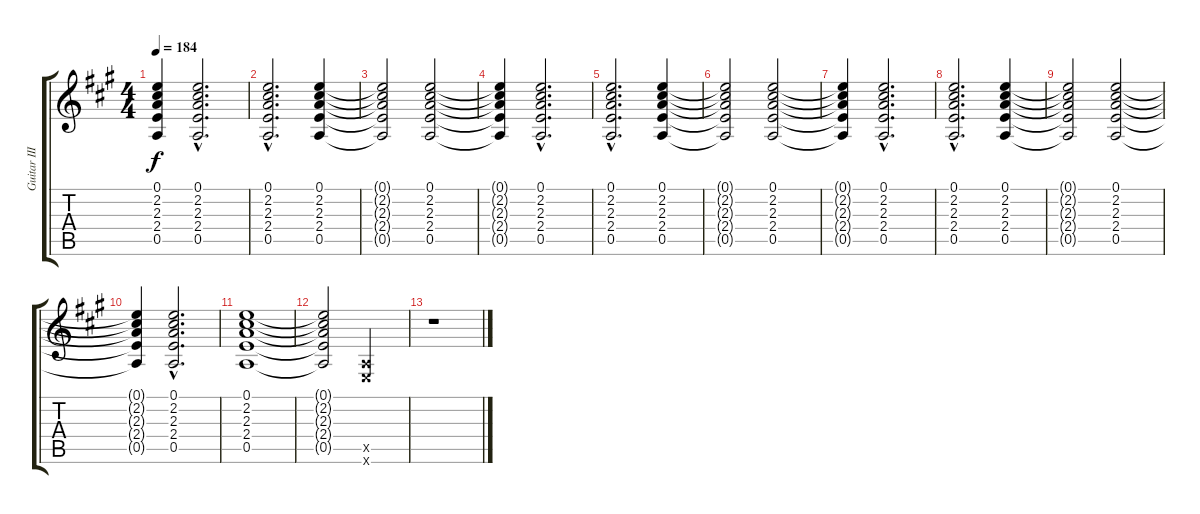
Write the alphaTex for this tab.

\track ("Guitar III" "Guitar III") {instrument distortionguitar}
\staff {score tabs}
\tuning (E4 B3 G3 D3 A2 E2) {hide}
\ts (4 4)
\tempo 184
\clef g2
\ks a
(0.1{t} 2.2{t} 2.3{t} 2.4{t} 0.5{t}).4{dy f} (0.1{hac} 2.2{hac} 2.3{hac} 2.4{hac} 0.5{hac}).2{d} |
(0.1{hac} 2.2{hac} 2.3{hac} 2.4{hac} 0.5{hac}).2{d} (0.1 2.2 2.3 2.4 0.5).4 |
(0.1{t} 2.2{t} 2.3{t} 2.4{t} 0.5{t}).2 (0.1 2.2 2.3 2.4 0.5).2 |
(0.1{t} 2.2{t} 2.3{t} 2.4{t} 0.5{t}).4 (0.1{hac} 2.2{hac} 2.3{hac} 2.4{hac} 0.5{hac}).2{d} |
(0.1{hac} 2.2{hac} 2.3{hac} 2.4{hac} 0.5{hac}).2{d} (0.1 2.2 2.3 2.4 0.5).4 |
(0.1{t} 2.2{t} 2.3{t} 2.4{t} 0.5{t}).2 (0.1 2.2 2.3 2.4 0.5).2 |
(0.1{t} 2.2{t} 2.3{t} 2.4{t} 0.5{t}).4 (0.1{hac} 2.2{hac} 2.3{hac} 2.4{hac} 0.5{hac}).2{d} |
(0.1{hac} 2.2{hac} 2.3{hac} 2.4{hac} 0.5{hac}).2{d} (0.1 2.2 2.3 2.4 0.5).4 |
(0.1{t} 2.2{t} 2.3{t} 2.4{t} 0.5{t}).2 (0.1 2.2 2.3 2.4 0.5).2 |
(0.1{t} 2.2{t} 2.3{t} 2.4{t} 0.5{t}).4 (0.1{hac} 2.2{hac} 2.3{hac} 2.4{hac} 0.5{hac}).2{d} |
(0.1 2.2 2.3 2.4 0.5).1 |
(0.1{t} 2.2{t} 2.3{t} 2.4{t} 0.5{t}).2 (0.5{x} 0.6{x}).2 |
r.1
